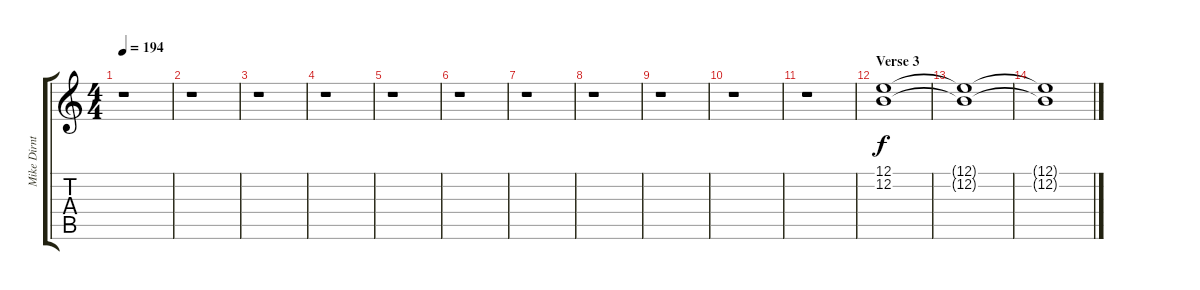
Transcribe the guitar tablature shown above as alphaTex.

\track ("Mike Dirnt (Back Vocals)" "Mike Dirnt") {instrument lead6voice}
\staff {score tabs}
\tuning (E4 B3 G3 D3 A2 E2) {hide}
\ts (4 4)
\tempo 194
\clef g2
\ks c
r.1{dy f} |
r.1 |
r.1 |
r.1 |
r.1 |
r.1 |
r.1 |
r.1 |
r.1 |
r.1 |
r.1 |
\section ("" "Verse 3")
(12.1 12.2).1 |
(12.1{t} 12.2{t}).1 |
(12.1{t} 12.2{t}).1
